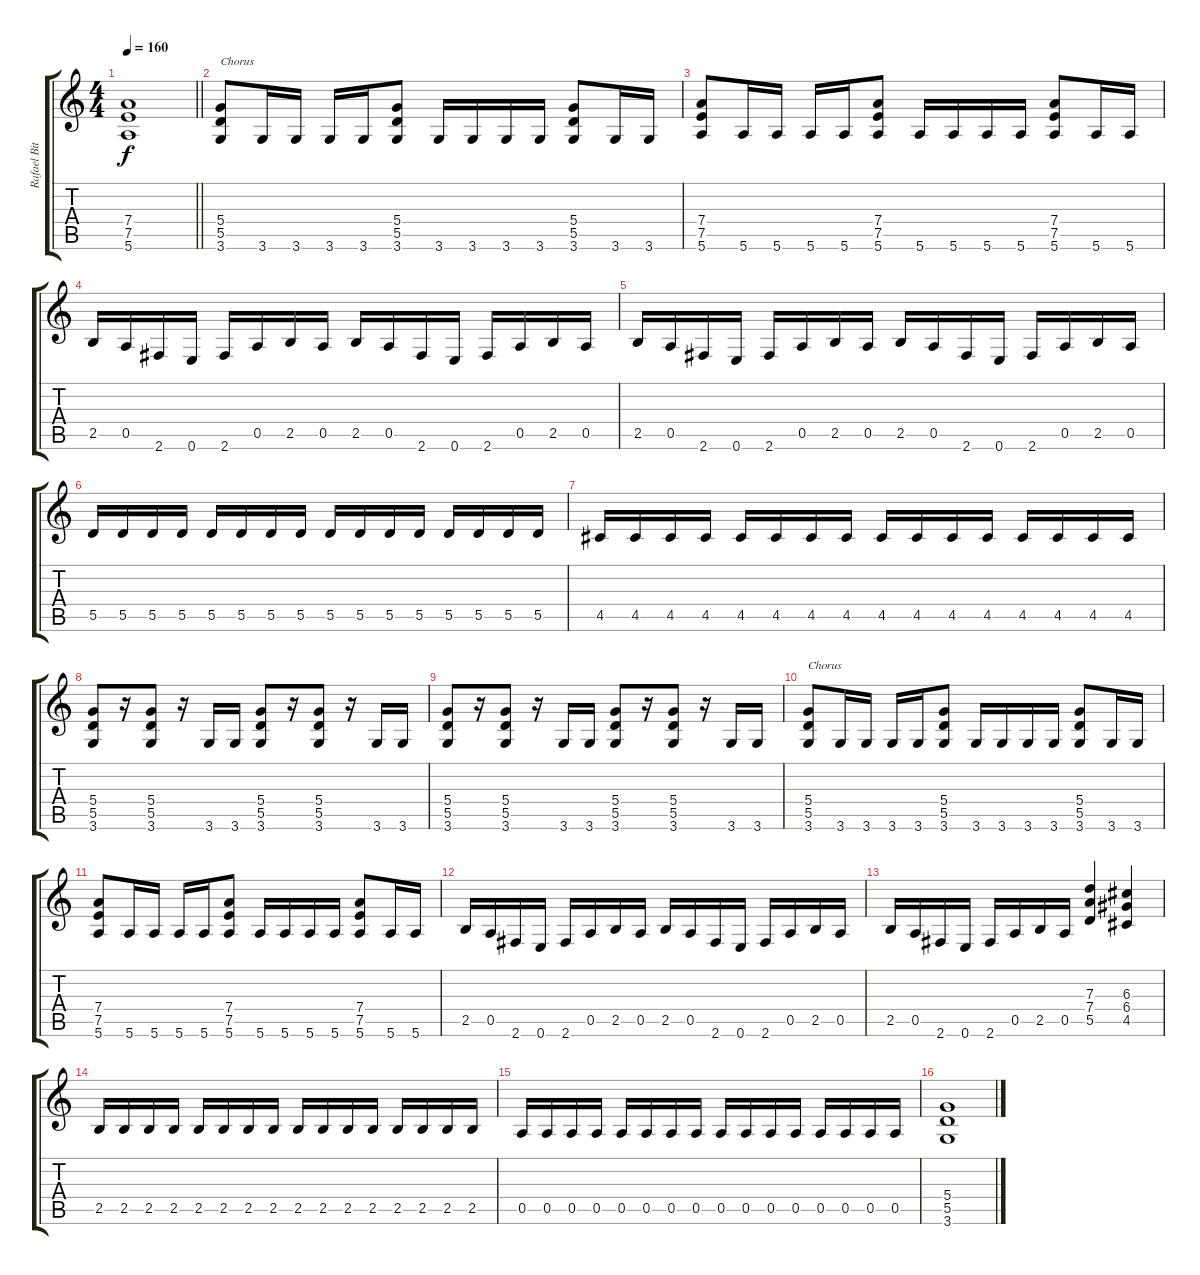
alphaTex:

\track ("Rafael Bittencourt" "Rafael Bit") {instrument distortionguitar}
\staff {score tabs}
\tuning (E4 B3 G3 D3 A2 E2) {hide}
\ts (4 4)
\tempo 160
\clef g2
\barLineRight lightlight
\ks c
(7.4{t} 7.5{t} 5.6{t}).1{dy f} |
(5.4 5.5 3.6).8{txt "Chorus"} 3.6.16 3.6.16 3.6.16 3.6.16 (5.4 5.5 3.6).8 3.6.16 3.6.16 3.6.16 3.6.16 (5.4 5.5 3.6).8 3.6.16 3.6.16 |
(7.4 7.5 5.6).8 5.6.16 5.6.16 5.6.16 5.6.16 (7.4 7.5 5.6).8 5.6.16 5.6.16 5.6.16 5.6.16 (7.4 7.5 5.6).8 5.6.16 5.6.16 |
2.5.16 0.5.16 2.6.16 0.6.16 2.6.16 0.5.16 2.5.16 0.5.16 2.5.16 0.5.16 2.6.16 0.6.16 2.6.16 0.5.16 2.5.16 0.5.16 |
2.5.16 0.5.16 2.6.16 0.6.16 2.6.16 0.5.16 2.5.16 0.5.16 2.5.16 0.5.16 2.6.16 0.6.16 2.6.16 0.5.16 2.5.16 0.5.16 |
5.5.16 5.5.16 5.5.16 5.5.16 5.5.16 5.5.16 5.5.16 5.5.16 5.5.16 5.5.16 5.5.16 5.5.16 5.5.16 5.5.16 5.5.16 5.5.16 |
4.5.16 4.5.16 4.5.16 4.5.16 4.5.16 4.5.16 4.5.16 4.5.16 4.5.16 4.5.16 4.5.16 4.5.16 4.5.16 4.5.16 4.5.16 4.5.16 |
(5.4 5.5 3.6).8 r.16 (5.4 5.5 3.6).8 r.16 3.6.16 3.6.16 (5.4 5.5 3.6).8 r.16 (5.4 5.5 3.6).8 r.16 3.6.16 3.6.16 |
(5.4 5.5 3.6).8 r.16 (5.4 5.5 3.6).8 r.16 3.6.16 3.6.16 (5.4 5.5 3.6).8 r.16 (5.4 5.5 3.6).8 r.16 3.6.16 3.6.16 |
(5.4 5.5 3.6).8{txt "Chorus"} 3.6.16 3.6.16 3.6.16 3.6.16 (5.4 5.5 3.6).8 3.6.16 3.6.16 3.6.16 3.6.16 (5.4 5.5 3.6).8 3.6.16 3.6.16 |
(7.4 7.5 5.6).8 5.6.16 5.6.16 5.6.16 5.6.16 (7.4 7.5 5.6).8 5.6.16 5.6.16 5.6.16 5.6.16 (7.4 7.5 5.6).8 5.6.16 5.6.16 |
2.5.16 0.5.16 2.6.16 0.6.16 2.6.16 0.5.16 2.5.16 0.5.16 2.5.16 0.5.16 2.6.16 0.6.16 2.6.16 0.5.16 2.5.16 0.5.16 |
2.5.16 0.5.16 2.6.16 0.6.16 2.6.16 0.5.16 2.5.16 0.5.16 (7.3 7.4 5.5).4 (6.3 6.4 4.5).4 |
2.5.16 2.5.16 2.5.16 2.5.16 2.5.16 2.5.16 2.5.16 2.5.16 2.5.16 2.5.16 2.5.16 2.5.16 2.5.16 2.5.16 2.5.16 2.5.16 |
0.5.16 0.5.16 0.5.16 0.5.16 0.5.16 0.5.16 0.5.16 0.5.16 0.5.16 0.5.16 0.5.16 0.5.16 0.5.16 0.5.16 0.5.16 0.5.16 |
(5.4 5.5 3.6).1
